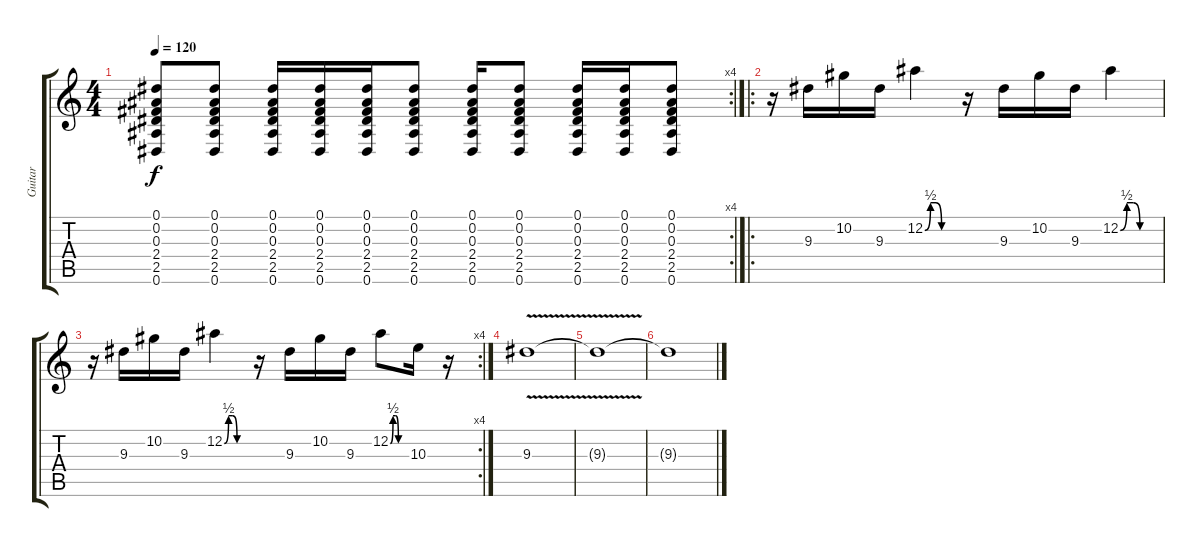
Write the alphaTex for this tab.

\track ("Guitar" "Guitar") {instrument overdrivenguitar}
\staff {score tabs}
\tuning (Eb4 Bb3 Gb3 Db3 Ab2 Eb2) {hide}
\rc 4
\ts (4 4)
\tempo 120
\clef g2
\ks c
(0.1 0.2 0.3 2.4 2.5 0.6).8{dy f} (0.1 0.2 0.3 2.4 2.5 0.6).8 (0.1 0.2 0.3 2.4 2.5 0.6).16 (0.1 0.2 0.3 2.4 2.5 0.6).16 (0.1 0.2 0.3 2.4 2.5 0.6).16 (0.1 0.2 0.3 2.4 2.5 0.6).8 (0.1 0.2 0.3 2.4 2.5 0.6).16 (0.1 0.2 0.3 2.4 2.5 0.6).8 (0.1 0.2 0.3 2.4 2.5 0.6).16 (0.1 0.2 0.3 2.4 2.5 0.6).16 (0.1 0.2 0.3 2.4 2.5 0.6).8 |
\ro
r.16 9.3.16 10.2.16 9.3.16 12.2{be (custom 0 0 10 2 20 2 30 0 60 0)}.4 r.16 9.3.16 10.2.16 9.3.16 12.2{be (custom 0 0 10 2 20 2 30 0 60 0)}.4 |
\rc 4
r.16 9.3.16 10.2.16 9.3.16 12.2{be (custom 0 0 10 2 20 2 30 0 60 0)}.4 r.16 9.3.16 10.2.16 9.3.16 12.2{be (custom 0 0 10 2 20 2 30 0 60 0)}.8 10.3.16 r.16 |
9.3{v}.1 |
9.3{t}.1 |
9.3{t}.1
